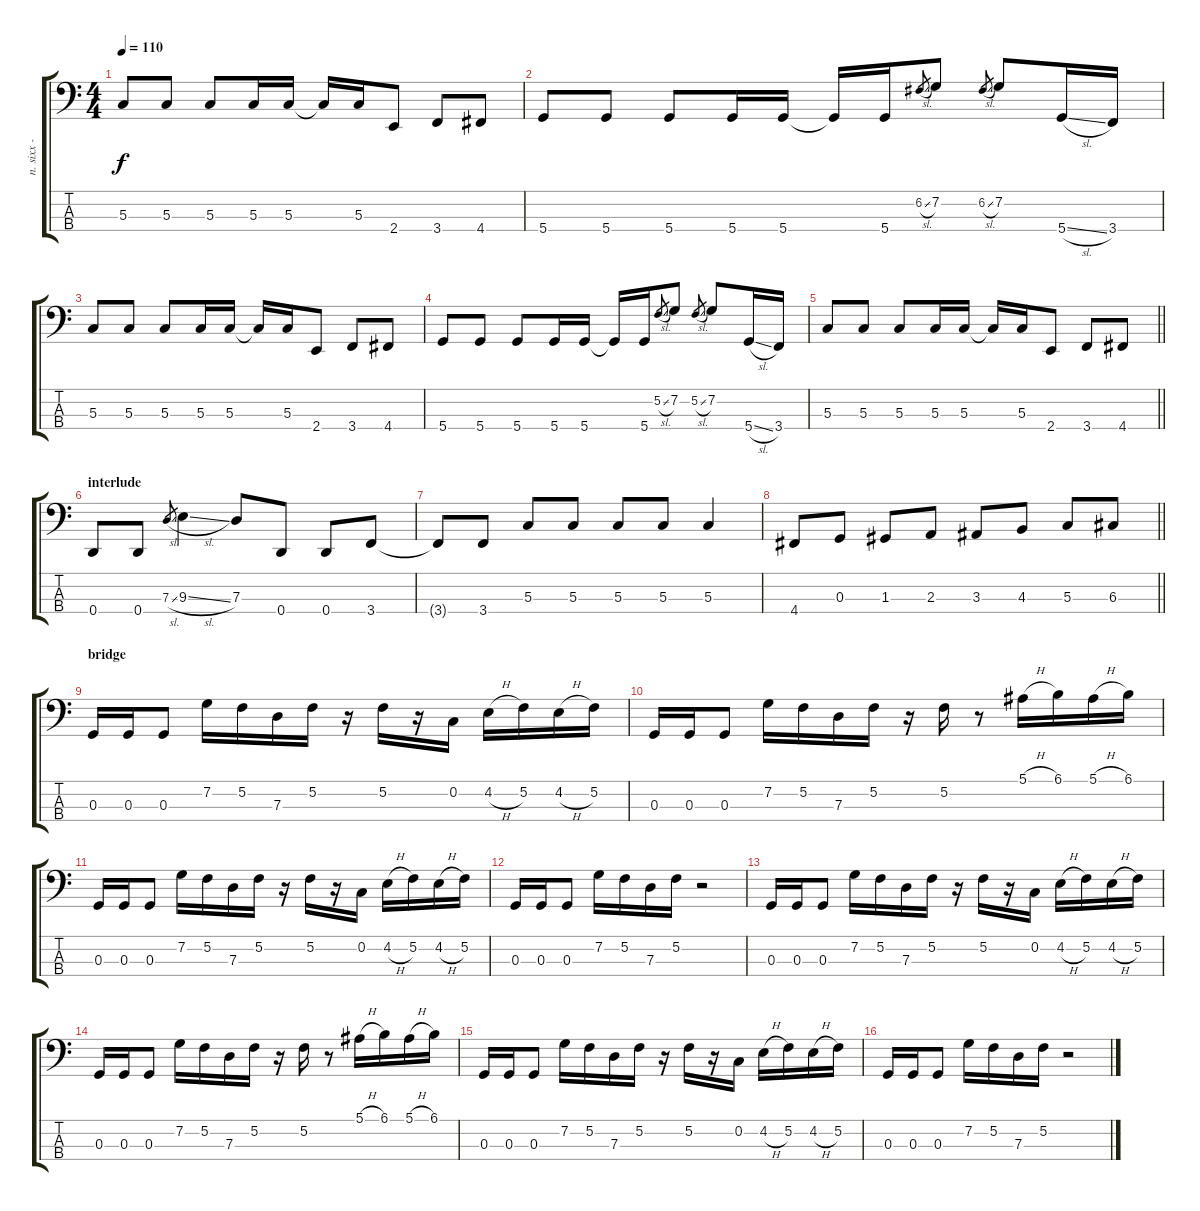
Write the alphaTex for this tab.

\track ("n. sixx - bass" "n. sixx - ") {instrument electricbasspick}
\staff {score tabs}
\tuning (F2 C2 G1 D1) {hide}
\ts (4 4)
\tempo 110
\clef f4
\ks c
5.3.8{dy f} 5.3.8 5.3.8 5.3.16 5.3.16 5.3{t}.16 5.3.16 2.4.8 3.4.8 4.4.8 |
5.4.8 5.4.8 5.4.8 5.4.16 5.4.16 5.4{t}.16 5.4.16 6.2{sl}.8{gr} 7.2.8 6.2{sl}.8{gr} 7.2.8 5.4{sl}.16 3.4.16 |
5.3.8 5.3.8 5.3.8 5.3.16 5.3.16 5.3{t}.16 5.3.16 2.4.8 3.4.8 4.4.8 |
5.4.8 5.4.8 5.4.8 5.4.16 5.4.16 5.4{t}.16 5.4.16 5.2{sl}.8{gr} 7.2.8 5.2{sl}.8{gr} 7.2.8 5.4{sl}.16 3.4.16 |
\barLineRight lightlight
5.3.8 5.3.8 5.3.8 5.3.16 5.3.16 5.3{t}.16 5.3.16 2.4.8 3.4.8 4.4.8 |
\section ("" "interlude")
0.4.8 0.4.8 7.3{sl}.8{gr} 9.3{sl}.4 7.3.8 0.4.8 0.4.8 3.4.8 |
3.4{t}.8 3.4.8 5.3.8 5.3.8 5.3.8 5.3.8 5.3.4 |
\barLineRight lightlight
4.4.8 0.3.8 1.3.8 2.3.8 3.3.8 4.3.8 5.3.8 6.3.8 |
\section ("" "bridge")
0.3.16 0.3.16 0.3.8 7.2.16 5.2.16 7.3.16 5.2.16 r.16 5.2.16 r.16 0.2.16 4.2{h}.16 5.2.16 4.2{h}.16 5.2.16 |
0.3.16 0.3.16 0.3.8 7.2.16 5.2.16 7.3.16 5.2.16 r.16 5.2.16 r.8 5.1{h}.16 6.1.16 5.1{h}.16 6.1.16 |
0.3.16 0.3.16 0.3.8 7.2.16 5.2.16 7.3.16 5.2.16 r.16 5.2.16 r.16 0.2.16 4.2{h}.16 5.2.16 4.2{h}.16 5.2.16 |
0.3.16 0.3.16 0.3.8 7.2.16 5.2.16 7.3.16 5.2.16 r.2 |
0.3.16 0.3.16 0.3.8 7.2.16 5.2.16 7.3.16 5.2.16 r.16 5.2.16 r.16 0.2.16 4.2{h}.16 5.2.16 4.2{h}.16 5.2.16 |
0.3.16 0.3.16 0.3.8 7.2.16 5.2.16 7.3.16 5.2.16 r.16 5.2.16 r.8 5.1{h}.16 6.1.16 5.1{h}.16 6.1.16 |
0.3.16 0.3.16 0.3.8 7.2.16 5.2.16 7.3.16 5.2.16 r.16 5.2.16 r.16 0.2.16 4.2{h}.16 5.2.16 4.2{h}.16 5.2.16 |
0.3.16 0.3.16 0.3.8 7.2.16 5.2.16 7.3.16 5.2.16 r.2
